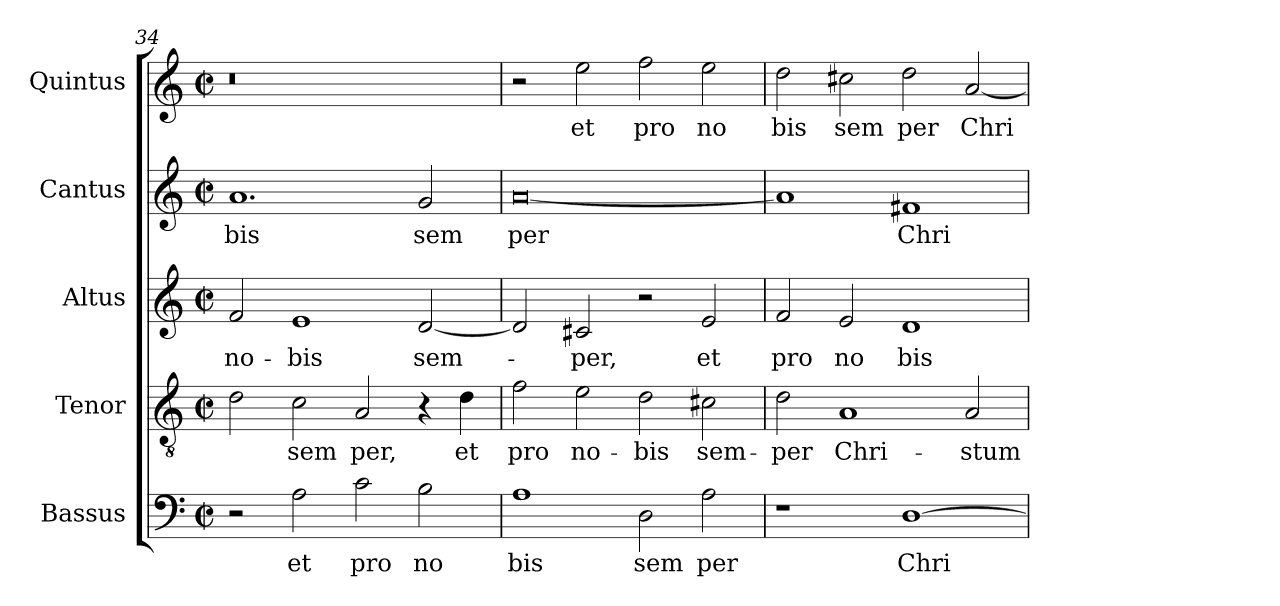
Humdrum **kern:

**kern	**text	**kern	**text	**kern	**text	**kern	**text	**kern	**text
*part5	*part5	*part4	*part4	*part3	*part3	*part2	*part2	*part1	*part1
*staff5	*staff5	*staff4	*staff4	*staff3	*staff3	*staff2	*staff2	*staff1	*staff1
*I"Bassus	*	*I"Tenor	*	*I"Altus	*	*I"Cantus	*	*I"Quintus	*
*clefF4	*	*clefGv2	*	*clefG2	*	*clefG2	*	*clefG2	*
*M2/2	*	*M2/2	*	*M2/2	*	*M2/2	*	*M2/2	*
*met(c|)	*	*met(c|)	*	*met(c|)	*	*met(c|)	*	*met(c|)	*
=34	=34	=34	=34	=34	=34	=34	=34	=34	=34
!	!	!	!	!	!LO:LY:b:cj	!	!LO:LY:b:cj	!	!
2r	.	2d\	.	2f/	no-	1.a	bis	0r	.
!	!LO:LY:b:cj	!	!LO:LY:b:cj	!	!LO:LY:b:cj	!	!	!	!
2A\	et	2c\	sem	1e	-bis	.	.	.	.
!	!LO:LY:b:cj	!	!LO:LY:b:cj	!	!	!	!	!	!
2c\	pro	2A/	per,	.	.	.	.	.	.
!	!LO:LY:b:cj	!	!	!	!LO:LY:b	!	!LO:LY:b:cj	!	!
2B\	no	4r	.	[>2d/	sem-	2g/	sem	.	.
!	!	!	!LO:LY:b:cj	!	!	!	!	!	!
.	.	4d\	et	.	.	.	.	.	.
!!LO:LB:g=z
=35	=35	=35	=35	=35	=35	=35	=35	=35	=35
!	!LO:LY:b:cj	!	!LO:LY:b:cj	!	!	!	!LO:LY:b:cj	!	!
1A	bis	2f\	pro	2d/]	.	[<0a	per	2r	.
!	!	!	!LO:LY:b:cj	!	!LO:LY:b:cj	!	!	!	!LO:LY:b:cj
.	.	2e\	no-	2c#X/	-per,	.	.	2ee\	et
!	!LO:LY:b:cj	!	!LO:LY:b:cj	!	!	!	!	!	!LO:LY:b:cj
2D\	sem	2d\	-bis	2r	.	.	.	2ff\	pro
!	!LO:LY:b:cj	!	!LO:LY:b:cj	!	!LO:LY:b:cj	!	!	!	!LO:LY:b:cj
2A\	per	2c#X\	sem-	2e/	et	.	.	2ee\	no
=36	=36	=36	=36	=36	=36	=36	=36	=36	=36
!	!	!	!LO:LY:b:cj	!	!LO:LY:b:cj	!	!	!	!LO:LY:b:cj
1r	.	2d\	-per	2f/	pro	1a]	.	2dd\	bis
!	!	!	!LO:LY:b:cj	!	!LO:LY:b:cj	!	!	!	!LO:LY:b:cj
.	.	1A	Chri-	2e/	no	.	.	2cc#X\	sem
!	!LO:LY:b	!	!	!	!LO:LY:b:cj	!	!LO:LY:b:cj	!	!LO:LY:b:cj
[>1D	Chri	.	.	1d	bis	1f#X	Chri	2dd\	per
!	!	!	!LO:LY:b:cj	!	!	!	!	!	!LO:LY:b
.	.	2A/	-stum	.	.	.	.	[<2a/	Chri
=	=	=	=	=	=	=	=	=	=
*-	*-	*-	*-	*-	*-	*-	*-	*-	*-
